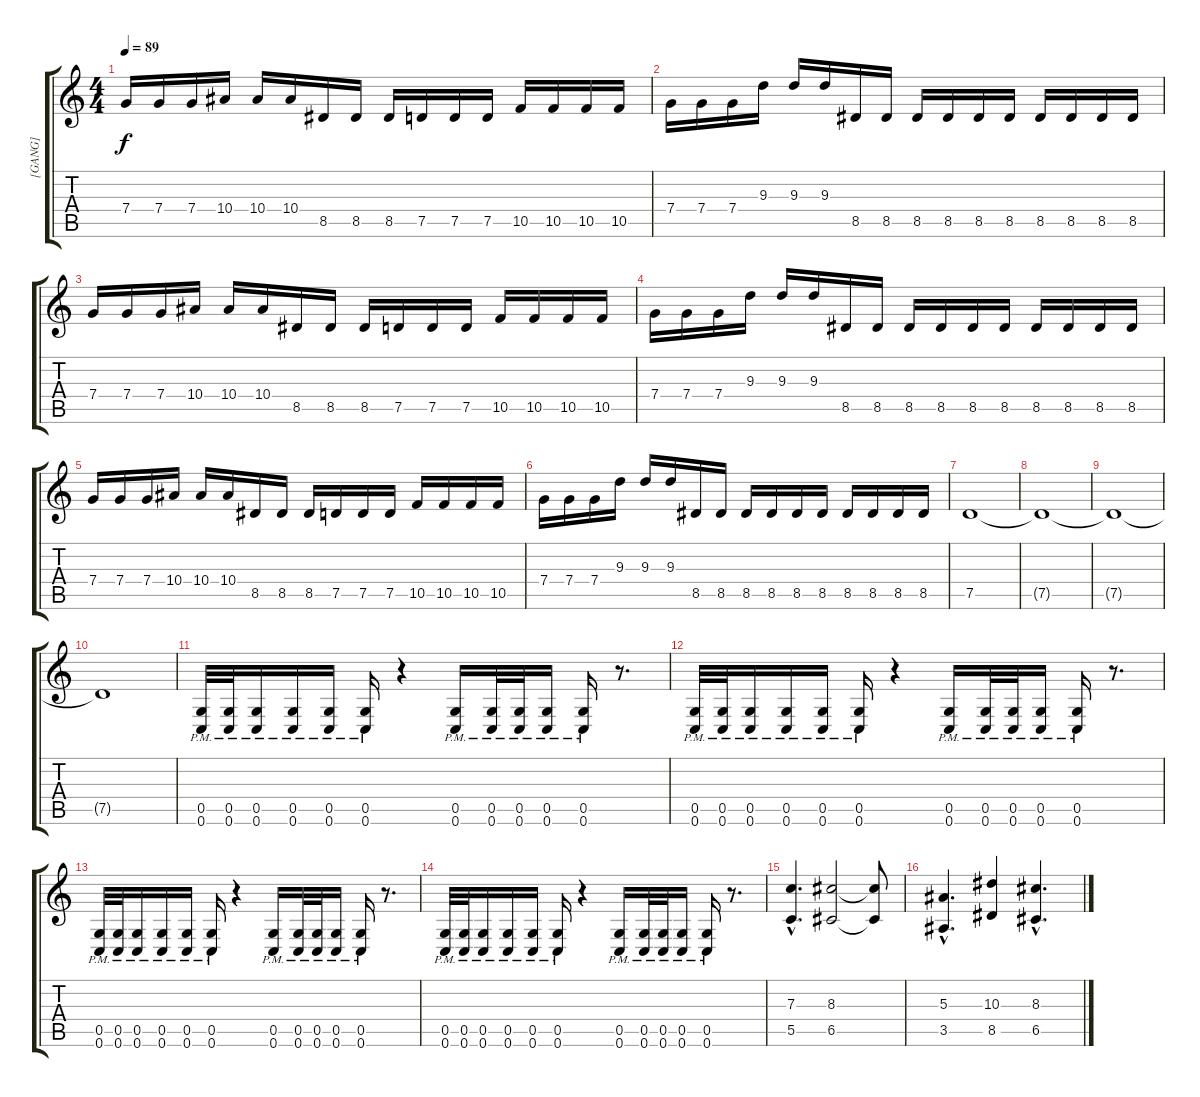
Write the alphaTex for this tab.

\track ("[GANG]" "[GANG]") {instrument distortionguitar}
\staff {score tabs}
\tuning (D4 A3 F3 C3 G2 C2) {hide}
\ts (4 4)
\tempo 89
\clef g2
\ks c
7.4.16{dy f} 7.4.16 7.4.16 10.4.16 10.4.16 10.4.16 8.5.16 8.5.16 8.5.16 7.5.16 7.5.16 7.5.16 10.5.16 10.5.16 10.5.16 10.5.16 |
7.4.16 7.4.16 7.4.16 9.3.16 9.3.16 9.3.16 8.5.16 8.5.16 8.5.16 8.5.16 8.5.16 8.5.16 8.5.16 8.5.16 8.5.16 8.5.16 |
7.4.16 7.4.16 7.4.16 10.4.16 10.4.16 10.4.16 8.5.16 8.5.16 8.5.16 7.5.16 7.5.16 7.5.16 10.5.16 10.5.16 10.5.16 10.5.16 |
7.4.16 7.4.16 7.4.16 9.3.16 9.3.16 9.3.16 8.5.16 8.5.16 8.5.16 8.5.16 8.5.16 8.5.16 8.5.16 8.5.16 8.5.16 8.5.16 |
7.4.16 7.4.16 7.4.16 10.4.16 10.4.16 10.4.16 8.5.16 8.5.16 8.5.16 7.5.16 7.5.16 7.5.16 10.5.16 10.5.16 10.5.16 10.5.16 |
7.4.16 7.4.16 7.4.16 9.3.16 9.3.16 9.3.16 8.5.16 8.5.16 8.5.16 8.5.16 8.5.16 8.5.16 8.5.16 8.5.16 8.5.16 8.5.16 |
7.5.1 |
7.5{t}.1 |
7.5{t}.1 |
7.5{t}.1 |
(0.5{pm} 0.6).32 (0.5{pm} 0.6).32 (0.5{pm} 0.6).16 (0.5{pm} 0.6).16 (0.5{pm} 0.6).16 (0.5{pm} 0.6).16 r.4 (0.5{pm} 0.6).16 (0.5{pm} 0.6).32 (0.5{pm} 0.6).32 (0.5{pm} 0.6).16 (0.5{pm} 0.6).16 r.8{d} |
(0.5{pm} 0.6).32 (0.5{pm} 0.6).32 (0.5{pm} 0.6).16 (0.5{pm} 0.6).16 (0.5{pm} 0.6).16 (0.5{pm} 0.6).16 r.4 (0.5{pm} 0.6).16 (0.5{pm} 0.6).32 (0.5{pm} 0.6).32 (0.5{pm} 0.6).16 (0.5{pm} 0.6).16 r.8{d} |
(0.5{pm} 0.6).32 (0.5{pm} 0.6).32 (0.5{pm} 0.6).16 (0.5{pm} 0.6).16 (0.5{pm} 0.6).16 (0.5{pm} 0.6).16 r.4 (0.5{pm} 0.6).16 (0.5{pm} 0.6).32 (0.5{pm} 0.6).32 (0.5{pm} 0.6).16 (0.5{pm} 0.6).16 r.8{d} |
(0.5{pm} 0.6).32 (0.5{pm} 0.6).32 (0.5{pm} 0.6).16 (0.5{pm} 0.6).16 (0.5{pm} 0.6).16 (0.5{pm} 0.6).16 r.4 (0.5{pm} 0.6).16 (0.5{pm} 0.6).32 (0.5{pm} 0.6).32 (0.5{pm} 0.6).16 (0.5{pm} 0.6).16 r.8{d} |
(7.3{hac} 5.5{hac}).4{d} (8.3 6.5).2 (8.3{t} 6.5{t}).8 |
(5.3{hac} 3.5{hac}).4{d} (10.3 8.5).4 (8.3{hac} 6.5{hac}).4{d}
